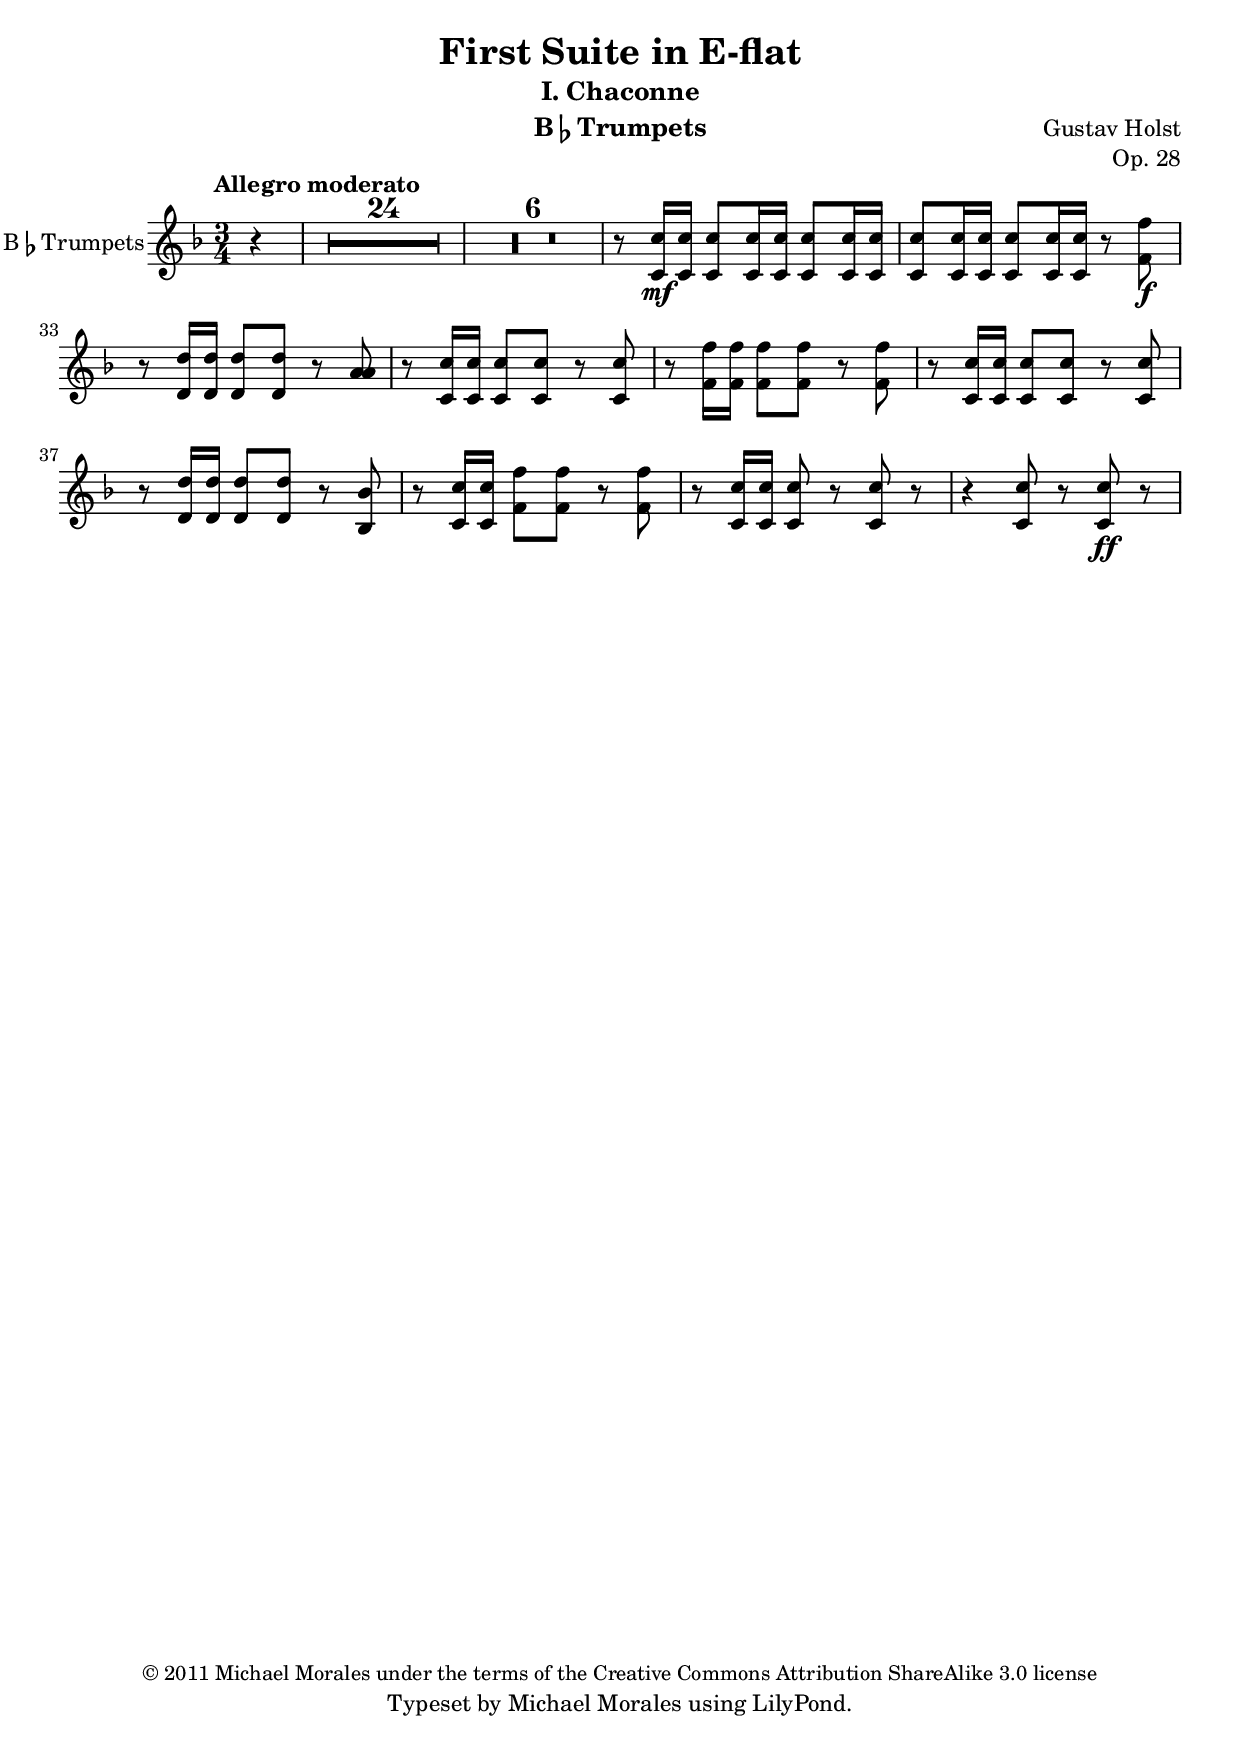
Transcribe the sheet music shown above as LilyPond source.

% Created on Sun Feb 27 22:12 PDT 2011

%----------------------------------------------------------------------------
%If there are any errors or anything you want to praise/complain about please
%feel free to contact me at thenewmikemoral [at] aol [dot] com.
%
%This file is based on a public domain score is is released under the
%Creative Commons Attribution ShareAlike 3.0 License.
%
%Last updated 28 Feb 2011
%----------------------------------------------------------------------------

\version "2.12.3"  

\header {
	title = \markup { "First Suite in E-flat" } 
	subtitle = "I. Chaconne" 
 	composer = "Gustav Holst" 
 	opus = "Op. 28" 
 	instrument = \markup { "B" \flat "Trumpets" }
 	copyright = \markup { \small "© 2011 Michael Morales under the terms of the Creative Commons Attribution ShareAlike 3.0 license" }
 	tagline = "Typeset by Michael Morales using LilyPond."
 	}
 	
cpap = \markup {\italic "cres. poco a poco"}
 
staffTrumpetInBb = \new Staff {
	\time 3/4
	\set Staff.instrumentName = \markup { "B" \flat "Trumpets" }
	\set Staff.midiInstrument = "trumpet"
	\transposition ais,
	\key f \major
	\clef treble
	\relative c' { 	
	% Rest measures contracted to single measure
	\compressFullBarRests
	%\override Score.BarNumber #'break-visibility = #'#(#t #t #t)
	\bar ""  % Permit first bar number to be printed
	\tempo "Allegro moderato"
	\partial 4 r4
	R2.*24
	R2.*6
	r8 <c c'>16-\mf <c c'> <c c'>8[ <c c'>16 <c c'>] <c c'>8[ <c c'>16 <c c'>]
	<c c'>8[ <c c'>16 <c c'>] <c c'>8[ <c c'>16 <c c'>] r8 <f f'>8-\f
	r8 <d d'>16 <d d'> <d d'>8 <d d'> r8 <a' a>
	r8 <c, c'>16 <c c'> <c c'>8 <c c'> r8 <c c'>
	r8 <f f'>16 <f f'> <f f'>8 <f f'> r8 <f f'>
	r8 <c c'>16 <c c'> <c c'>8 <c c'> r8 <c c'>
	r8 <d d'>16 <d d'> <d d'>8 <d d'> r8 <bes' bes,>
	r8 <c, c'>16 <c c'> <f f'>8 <f f'> r8 <f f'>
	r8 <c c'>16 <c c'> <c c'>8 r8 <c c'> r8
	r4 <c c'>8 r8 <c c'>\ff r8 %ended before Brillante
	}
}

\score {
	<<
		\staffTrumpetInBb
	>>
	
	\midi {
	}

  \layout {
  }
}

\paper {
	#(set-paper-size "a4")
	auto-first-page-number = ##f
	first-page-number = 1
	print-first-page-number = ##f
	print-page-number = ##t
}
